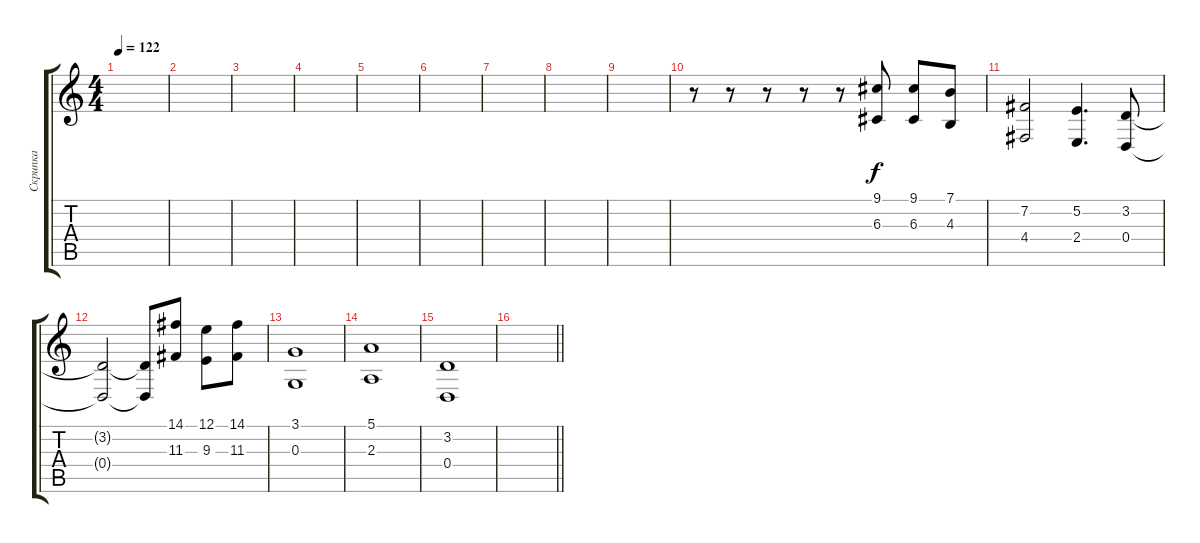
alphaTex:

\track ("Скрипка" "Скрипка") {instrument synthstrings1}
\staff {score tabs}
\tuning (E4 B3 G3 D3 A2 E2) {hide}
\ts (4 4)
\section ("" "")
\tempo 122
\clef g2
\ks c
|
|
|
|
|
|
|
|
|
r.8 r.8 r.8 r.8 r.8 (9.1 6.3).8 (9.1 6.3).8 (7.1 4.3).8 |
(7.2 4.4).2 (5.2 2.4).4{d} (3.2 0.4).8 |
(3.2{t} 0.4{t}).2 (3.2{t} 0.4{t}).8 (14.1 11.3).8 (12.1 9.3).8 (14.1 11.3).8 |
(3.1 0.3).1 |
(5.1 2.3).1 |
(3.2 0.4).1 |
\barLineRight lightlight
